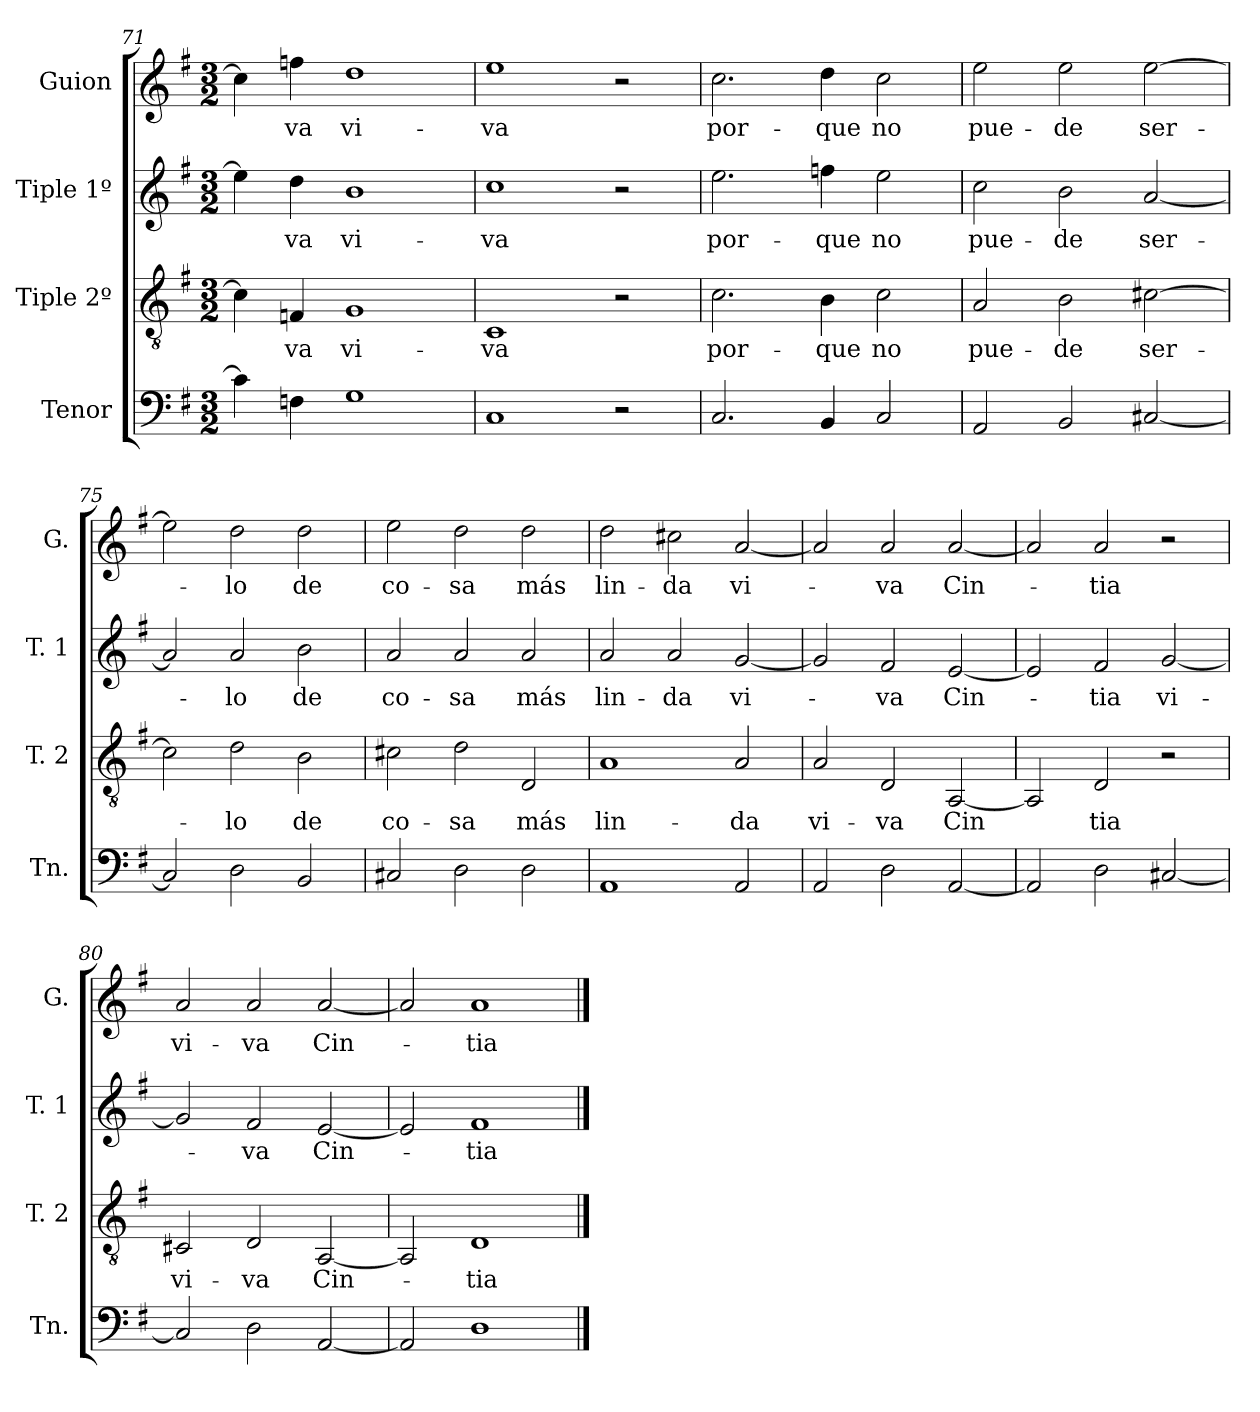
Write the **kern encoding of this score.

**kern	**kern	**text	**kern	**text	**kern	**text
*part4	*part3	*part3	*part2	*part2	*part1	*part1
*staff4	*staff3	*staff3	*staff2	*staff2	*staff1	*staff1
*I"Tenor	*I"Tiple 2º	*	*I"Tiple 1º	*	*I"Guion	*
*I'Tn.	*I'T. 2	*	*I'T. 1	*	*I'G.	*
*clefF4	*clefGv2	*	*clefG2	*	*clefG2	*
*k[f#]	*k[f#]	*	*k[f#]	*	*k[f#]	*
*M3/2	*M3/2	*	*M3/2	*	*M3/2	*
=71	=71	=71	=71	=71	=71	=71
4c]	4c]	.	4ee]	.	4cc]	.
4Fn	4Fn	-va	4dd	-va	4ffn	-va
1G	1G	vi-	1b	vi-	1dd	vi-
=72	=72	=72	=72	=72	=72	=72
1C	1C	-va	1cc	-va	1ee	-va
2r	2r	.	2r	.	2r	.
=73	=73	=73	=73	=73	=73	=73
2.C	2.c	por-	2.ee	por-	2.cc	por-
4BB	4B	-que	4ffn	-que	4dd	-que
2C	2c	no	2ee	no	2cc	no
=74	=74	=74	=74	=74	=74	=74
2AA	2A	pue-	2cc	pue-	2ee	pue-
2BB	2B	-de	2b	-de	2ee	-de
[2C#X	[2c#X	ser-	[2a	ser-	[2ee	ser-
=75	=75	=75	=75	=75	=75	=75
2C#]	2c#]	.	2a]	.	2ee]	.
2D	2d	-lo	2a	-lo	2dd	-lo
2BB	2B	de	2b	de	2dd	de
=76	=76	=76	=76	=76	=76	=76
2C#X	2c#X	co-	2a	co-	2ee	co-
2D	2d	-sa	2a	-sa	2dd	-sa
2D	2D	más	2a	más	2dd	más
=77	=77	=77	=77	=77	=77	=77
1AA	1A	lin-	2a	lin-	2dd	lin-
.	.	.	2a	-da	2cc#X	-da
2AA	2A	-da	[2g	vi-	[2a	vi-
=78	=78	=78	=78	=78	=78	=78
2AA	2A	vi-	2g]	.	2a]	.
2D	2D	-va	2f#	-va	2a	-va
[2AA	[2AA	Cin	[2e	Cin-	[2a	Cin-
=79	=79	=79	=79	=79	=79	=79
2AA]	2AA]	.	2e]	.	2a]	.
2D	2D	-tia	2f#	-tia	2a	-tia
[2C#X	2r	.	[2g	vi-	2r	.
=80	=80	=80	=80	=80	=80	=80
2C#]	2C#X	vi-	2g]	.	2a	vi-
2D	2D	-va	2f#	-va	2a	-va
[2AA	[2AA	Cin-	[2e	Cin-	[2a	Cin-
=81	=81	=81	=81	=81	=81	=81
2AA]	2AA]	.	2e]	.	2a]	.
1D	1D	-tia	1f#	-tia	1a	-tia
==	==	==	==	==	==	==
*-	*-	*-	*-	*-	*-	*-
